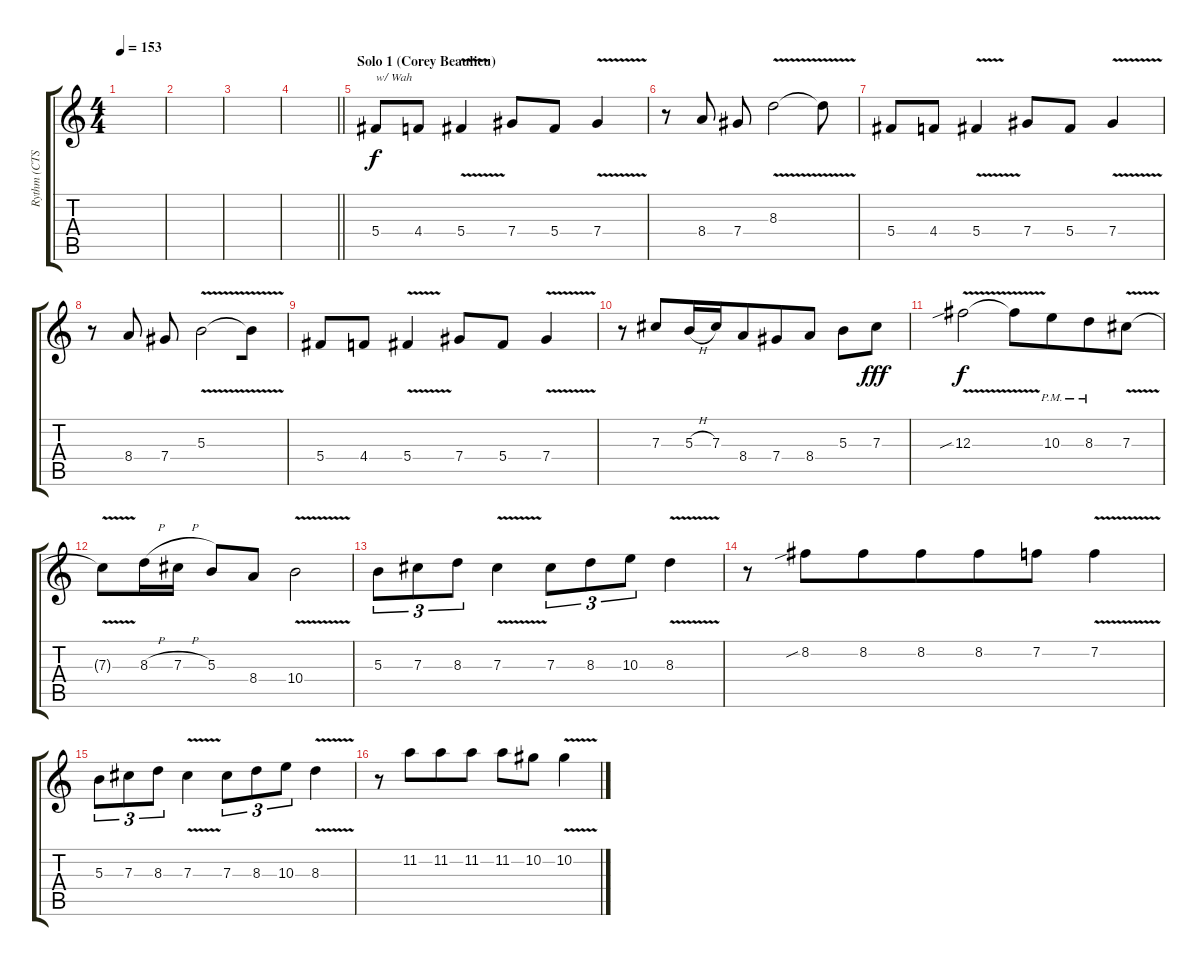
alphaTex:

\track ("Rythm (CTS) / Solo (IW)" "Rythm (CTS") {instrument overdrivenguitar}
\staff {score tabs}
\tuning (Eb4 Bb3 Gb3 Db3 Ab2 Db2) {hide}
\ts (4 4)
\tempo 153
\clef g2
\ks c
|
|
|
\barLineRight lightlight
|
\section ("" "Solo 1 (Corey Beaulieu)")
5.4.8{txt "w/ Wah " beam merge} 4.4.8{beam merge} 5.4{v}.4 7.4.8 5.4.8 7.4{v}.4 |
r.8 8.4.8 7.4.8 8.3{v}.2 8.3{t}.8 |
5.4.8{beam merge} 4.4.8{beam merge} 5.4{v}.4 7.4.8 5.4.8 7.4{v}.4 |
r.8 8.4.8 7.4.8 5.3{v}.2{beam merge} 5.3{t}.8 |
5.4.8{beam merge} 4.4.8{beam merge} 5.4{v}.4 7.4.8 5.4.8 7.4{v}.4 |
r.8 7.3.8{beam merge} 5.3{h}.16 7.3.16 8.4.8{beam merge} 7.4.8{beam merge} 8.4.8 5.3.8 7.3.8{dy fff} |
12.3{v sib}.2{dy f} 12.3{t}.8 10.3{pm}.8{beam merge} 8.3{pm}.8 7.3{v}.8 |
7.3{v t}.8 8.3{h}.16 7.3{h}.16 5.3.8 8.4.8 10.4{v}.2 |
5.3.8{tu (3 2)} 7.3.8{tu (3 2)} 8.3.8{tu (3 2) beam merge} 7.3{v}.4 7.3.8{tu (3 2)} 8.3.8{tu (3 2)} 10.3.8{tu (3 2)} 8.3{v}.4 |
r.8 8.2{sib}.8{beam merge} 8.2.8{beam merge} 8.2.8{beam merge} 8.2.8 7.2.8{beam merge} 7.2{v}.4 |
5.3.8{tu (3 2)} 7.3.8{tu (3 2)} 8.3.8{tu (3 2) beam merge} 7.3{v}.4 7.3.8{tu (3 2)} 8.3.8{tu (3 2)} 10.3.8{tu (3 2)} 8.3{v}.4 |
r.8{beam merge} 11.2.8{beam merge} 11.2.8 11.2.8 11.2.8 10.2.8 10.2{v}.4
